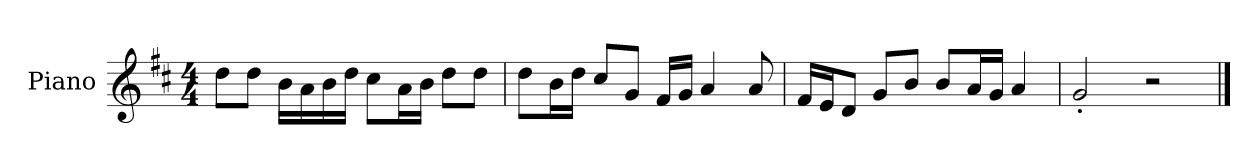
**kern
*part1
*staff1
*I"Piano
*I'P-no
*clefG2
*k[f#c#]
*M4/4
*MM90
=1
8dd\L
8dd\J
16b\LL
16a\
16b\
16dd\JJ
8cc#\L
16a\L
16b\JJ
8dd\L
8dd\J
=2
8dd\L
16b\L
16dd\JJ
8cc#/L
8g/J
16f#/LL
16g/JJ
4a/
8a/
=3
16f#/LL
16e/J
8d/J
8g/L
8b/J
8b/L
16a/L
16g/JJ
4a/
=4
2g'/
2r
==
*-
